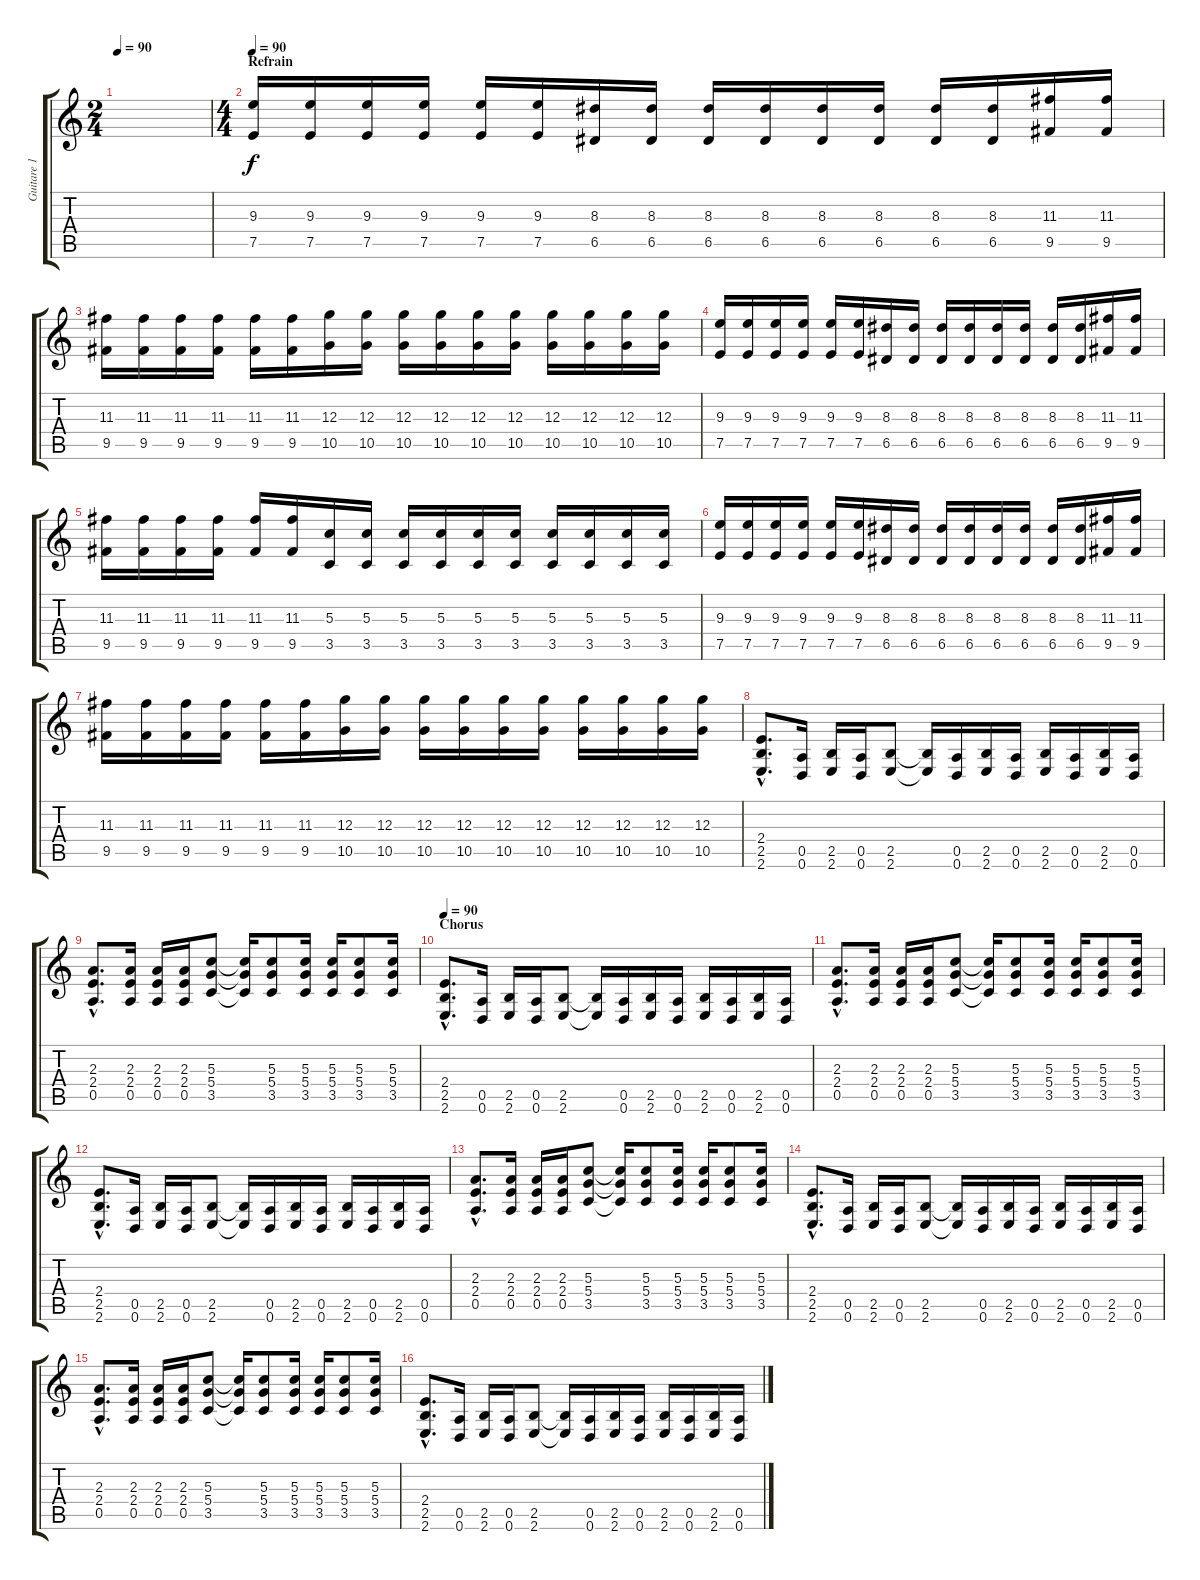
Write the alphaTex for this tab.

\track ("Guitare 1" "Guitare 1") {instrument distortionguitar}
\staff {score tabs}
\tuning (E4 B3 G3 D3 A2 D2) {hide}
\ts (2 4)
\tempo 90
\clef g2
\ks c
|
\ts (4 4)
\section ("" "Refrain")
\tempo 90
(9.3 7.5).16 (9.3 7.5).16 (9.3 7.5).16 (9.3 7.5).16 (9.3 7.5).16 (9.3 7.5).16 (8.3 6.5).16 (8.3 6.5).16 (8.3 6.5).16 (8.3 6.5).16 (8.3 6.5).16 (8.3 6.5).16 (8.3 6.5).16 (8.3 6.5).16 (11.3 9.5).16 (11.3 9.5).16 |
(11.3 9.5).16 (11.3 9.5).16 (11.3 9.5).16 (11.3 9.5).16 (11.3 9.5).16 (11.3 9.5).16 (12.3 10.5).16 (12.3 10.5).16 (12.3 10.5).16 (12.3 10.5).16 (12.3 10.5).16 (12.3 10.5).16 (12.3 10.5).16 (12.3 10.5).16 (12.3 10.5).16 (12.3 10.5).16 |
(9.3 7.5).16 (9.3 7.5).16 (9.3 7.5).16 (9.3 7.5).16 (9.3 7.5).16 (9.3 7.5).16 (8.3 6.5).16 (8.3 6.5).16 (8.3 6.5).16 (8.3 6.5).16 (8.3 6.5).16 (8.3 6.5).16 (8.3 6.5).16 (8.3 6.5).16 (11.3 9.5).16 (11.3 9.5).16 |
(11.3 9.5).16 (11.3 9.5).16 (11.3 9.5).16 (11.3 9.5).16 (11.3 9.5).16 (11.3 9.5).16 (5.3 3.5).16 (5.3 3.5).16 (5.3 3.5).16 (5.3 3.5).16 (5.3 3.5).16 (5.3 3.5).16 (5.3 3.5).16 (5.3 3.5).16 (5.3 3.5).16 (5.3 3.5).16 |
(9.3 7.5).16 (9.3 7.5).16 (9.3 7.5).16 (9.3 7.5).16 (9.3 7.5).16 (9.3 7.5).16 (8.3 6.5).16 (8.3 6.5).16 (8.3 6.5).16 (8.3 6.5).16 (8.3 6.5).16 (8.3 6.5).16 (8.3 6.5).16 (8.3 6.5).16 (11.3 9.5).16 (11.3 9.5).16 |
(11.3 9.5).16 (11.3 9.5).16 (11.3 9.5).16 (11.3 9.5).16 (11.3 9.5).16 (11.3 9.5).16 (12.3 10.5).16 (12.3 10.5).16 (12.3 10.5).16 (12.3 10.5).16 (12.3 10.5).16 (12.3 10.5).16 (12.3 10.5).16 (12.3 10.5).16 (12.3 10.5).16 (12.3 10.5).16 |
(2.4{hac} 2.5{hac} 2.6{hac}).8{d} (0.5 0.6).16 (2.5 2.6).16 (0.5 0.6).16 (2.5 2.6).8 (2.5{t} 2.6{t}).16 (0.5 0.6).16 (2.5 2.6).16 (0.5 0.6).16 (2.5 2.6).16 (0.5 0.6).16 (2.5 2.6).16 (0.5 0.6).16 |
(2.3{hac} 2.4{hac} 0.5{hac}).8{d} (2.3 2.4 0.5).16 (2.3 2.4 0.5).16 (2.3 2.4 0.5).16 (5.3 5.4 3.5).8 (5.3{t} 5.4{t} 3.5{t}).16 (5.3 5.4 3.5).8 (5.3 5.4 3.5).16 (5.3 5.4 3.5).16 (5.3 5.4 3.5).8 (5.3 5.4 3.5).16 |
\section ("" "Chorus")
\tempo 90
(2.4{hac} 2.5{hac} 2.6{hac}).8{d} (0.5 0.6).16 (2.5 2.6).16 (0.5 0.6).16 (2.5 2.6).8 (2.5{t} 2.6{t}).16 (0.5 0.6).16 (2.5 2.6).16 (0.5 0.6).16 (2.5 2.6).16 (0.5 0.6).16 (2.5 2.6).16 (0.5 0.6).16 |
(2.3{hac} 2.4{hac} 0.5{hac}).8{d} (2.3 2.4 0.5).16 (2.3 2.4 0.5).16 (2.3 2.4 0.5).16 (5.3 5.4 3.5).8 (5.3{t} 5.4{t} 3.5{t}).16 (5.3 5.4 3.5).8 (5.3 5.4 3.5).16 (5.3 5.4 3.5).16 (5.3 5.4 3.5).8 (5.3 5.4 3.5).16 |
(2.4{hac} 2.5{hac} 2.6{hac}).8{d} (0.5 0.6).16 (2.5 2.6).16 (0.5 0.6).16 (2.5 2.6).8 (2.5{t} 2.6{t}).16 (0.5 0.6).16 (2.5 2.6).16 (0.5 0.6).16 (2.5 2.6).16 (0.5 0.6).16 (2.5 2.6).16 (0.5 0.6).16 |
(2.3{hac} 2.4{hac} 0.5{hac}).8{d} (2.3 2.4 0.5).16 (2.3 2.4 0.5).16 (2.3 2.4 0.5).16 (5.3 5.4 3.5).8 (5.3{t} 5.4{t} 3.5{t}).16 (5.3 5.4 3.5).8 (5.3 5.4 3.5).16 (5.3 5.4 3.5).16 (5.3 5.4 3.5).8 (5.3 5.4 3.5).16 |
(2.4{hac} 2.5{hac} 2.6{hac}).8{d} (0.5 0.6).16 (2.5 2.6).16 (0.5 0.6).16 (2.5 2.6).8 (2.5{t} 2.6{t}).16 (0.5 0.6).16 (2.5 2.6).16 (0.5 0.6).16 (2.5 2.6).16 (0.5 0.6).16 (2.5 2.6).16 (0.5 0.6).16 |
(2.3{hac} 2.4{hac} 0.5{hac}).8{d} (2.3 2.4 0.5).16 (2.3 2.4 0.5).16 (2.3 2.4 0.5).16 (5.3 5.4 3.5).8 (5.3{t} 5.4{t} 3.5{t}).16 (5.3 5.4 3.5).8 (5.3 5.4 3.5).16 (5.3 5.4 3.5).16 (5.3 5.4 3.5).8 (5.3 5.4 3.5).16 |
(2.4{hac} 2.5{hac} 2.6{hac}).8{d} (0.5 0.6).16 (2.5 2.6).16 (0.5 0.6).16 (2.5 2.6).8 (2.5{t} 2.6{t}).16 (0.5 0.6).16 (2.5 2.6).16 (0.5 0.6).16 (2.5 2.6).16 (0.5 0.6).16 (2.5 2.6).16 (0.5 0.6).16
